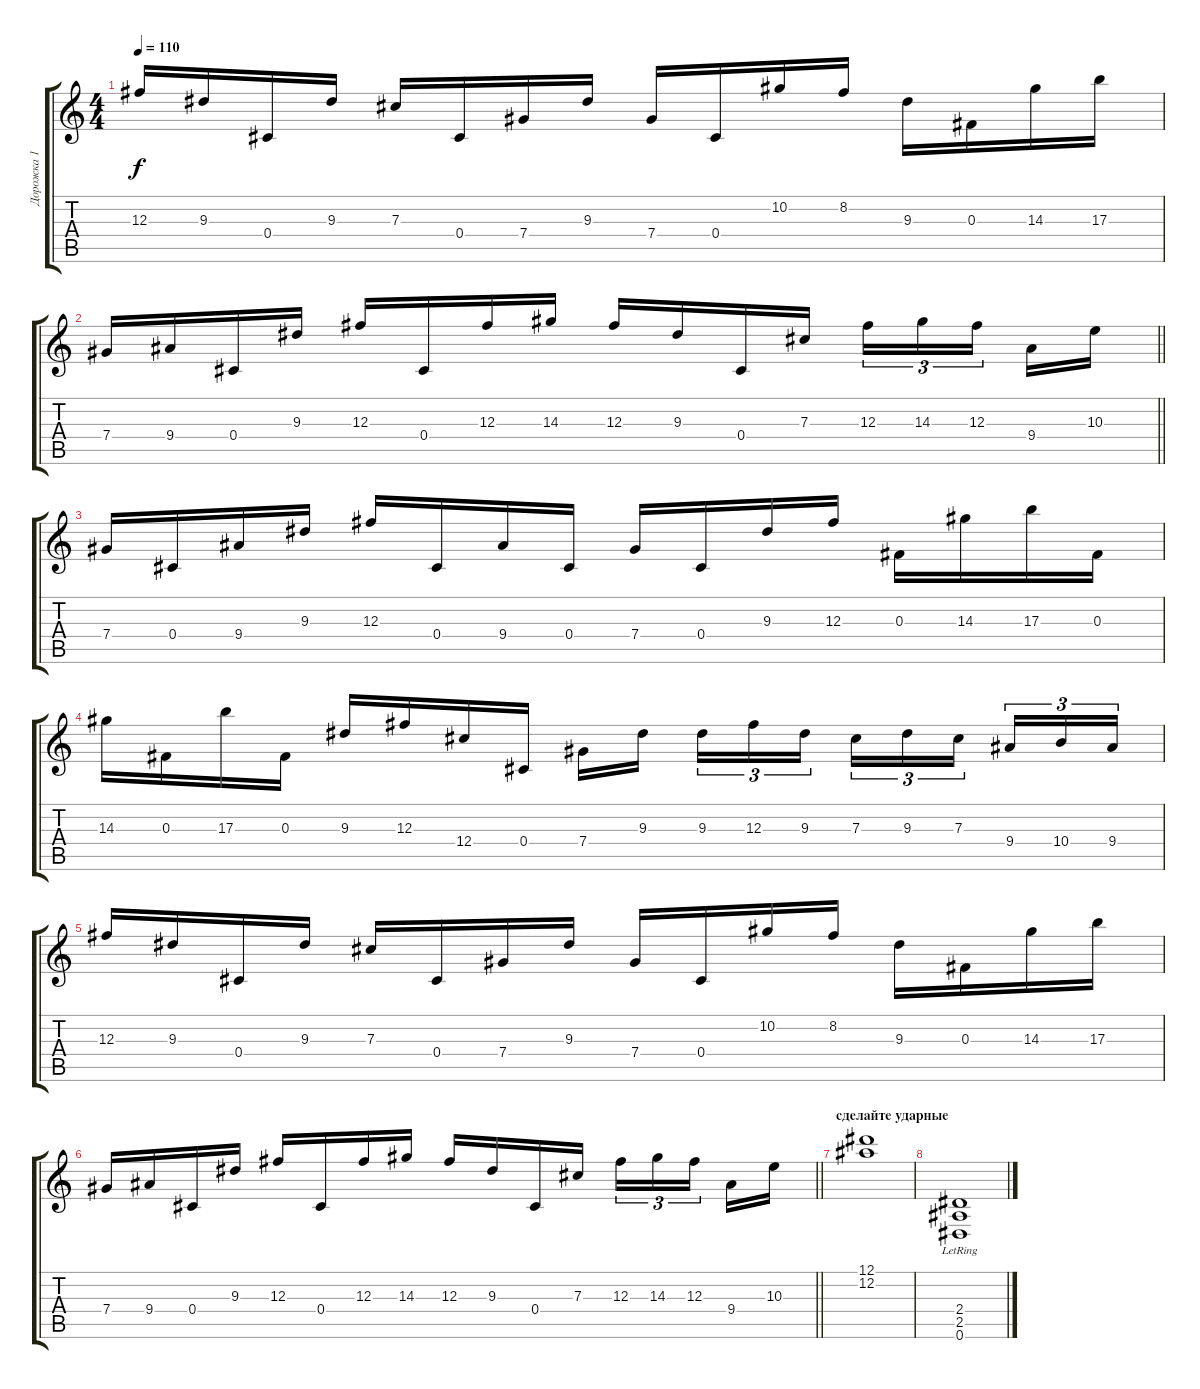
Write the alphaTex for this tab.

\track ("Дорожка 1" "Дорожка 1") {solo instrument distortionguitar}
\staff {score tabs}
\tuning (Eb4 Bb3 Gb3 Db3 Ab2 Eb2) {hide}
\ts (4 4)
\tempo 110
\clef g2
\ks c
12.3.16{dy f} 9.3.16 0.4.16 9.3.16 7.3.16 0.4.16 7.4.16 9.3.16 7.4.16 0.4.16 10.2.16 8.2.16 9.3.16 0.3.16 14.3.16 17.3.16 |
\barLineRight lightlight
7.4.16 9.4.16 0.4.16 9.3.16 12.3.16 0.4.16 12.3.16 14.3.16 12.3.16 9.3.16 0.4.16 7.3.16 12.3.16{tu (3 2)} 14.3.16{tu (3 2)} 12.3.16{tu (3 2) beam splitsecondary} 9.4.16 10.3.16 |
7.4.16 0.4.16 9.4.16 9.3.16 12.3.16 0.4.16 9.4.16 0.4.16 7.4.16 0.4.16 9.3.16 12.3.16 0.3.16 14.3.16 17.3.16 0.3.16 |
14.3.16 0.3.16 17.3.16 0.3.16 9.3.16 12.3.16 12.4.16 0.4.16 7.4.16 9.3.16{beam splitsecondary} 9.3.16{tu (3 2)} 12.3.16{tu (3 2)} 9.3.16{tu (3 2)} 7.3.16{tu (3 2)} 9.3.16{tu (3 2)} 7.3.16{tu (3 2) beam splitsecondary} 9.4.16{tu (3 2)} 10.4.16{tu (3 2)} 9.4.16{tu (3 2)} |
12.3.16 9.3.16 0.4.16 9.3.16 7.3.16 0.4.16 7.4.16 9.3.16 7.4.16 0.4.16 10.2.16 8.2.16 9.3.16 0.3.16 14.3.16 17.3.16 |
\barLineRight lightlight
7.4.16 9.4.16 0.4.16 9.3.16 12.3.16 0.4.16 12.3.16 14.3.16 12.3.16 9.3.16 0.4.16 7.3.16 12.3.16{tu (3 2)} 14.3.16{tu (3 2)} 12.3.16{tu (3 2) beam splitsecondary} 9.4.16 10.3.16 |
\section ("" "сделайте ударные")
(12.1 12.2).1{volume 13} |
(2.4 2.5 0.6{lr}).1
